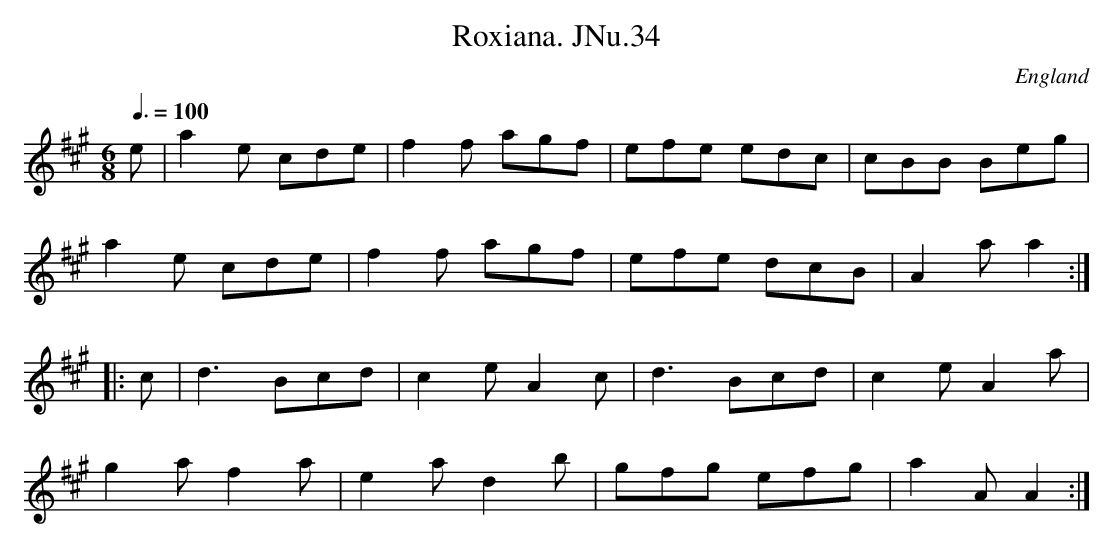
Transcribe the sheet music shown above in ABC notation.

X:1
T:Roxiana. JNu.34
L:1/8
M:6/8
O:England
Q:3/8=100
K:A
e|a2e cde|f2f agf|efe edc|cBB Beg|!
a2e cde|f2f agf|efe dcB|A2a a2:|!
|:c|d3Bcd|c2e A2c|d3 Bcd|c2e A2a|!
g2a f2a|e2a d2b|gfg efg|a2A A2:|
